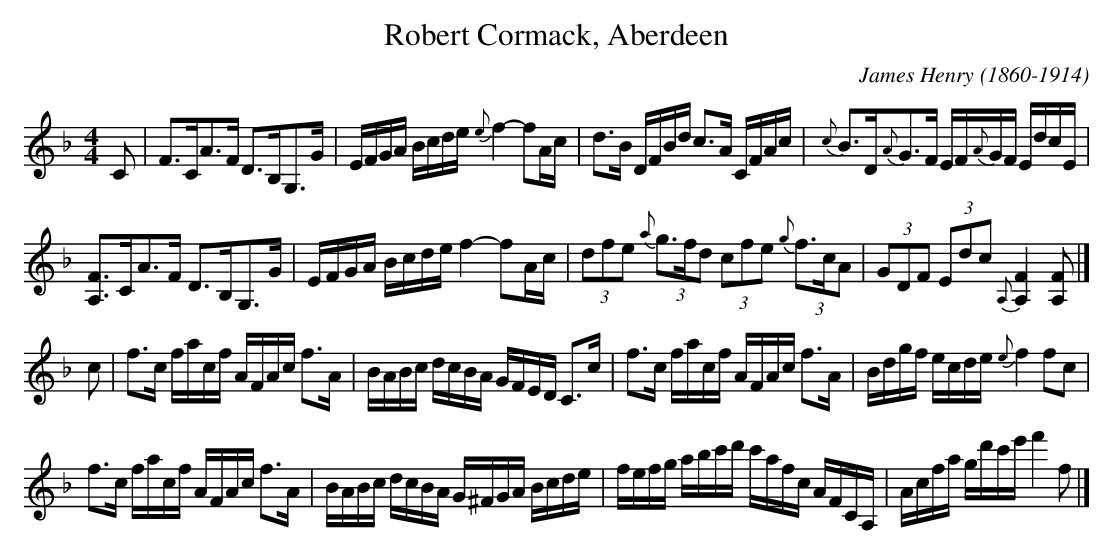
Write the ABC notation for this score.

X:1
T:Robert Cormack, Aberdeen
C:James Henry (1860-1914)
M:4/4
L:1/8
K:F
C|F>CA>F D>B,G,>G|E/F/G/A/ B/c/d/e/ {e}f2-fA/c/|\
d>B D/F/B/d/ c>A C/F/A/c/|{c}B>D{A}G>F E/F/{A}G/F/ E/d/c/E/|
[A,F]>CA>F D>B,G,>G|E/F/G/A/ B/c/d/e/ f2-fA/c/|\
(3dfe {a}(3g>fd (3cfe {g}(3f>cA|(3GDF (3Edc {A,}[A,2F2] [A,F]|]
c|f>c f/a/c/f/ A/F/A/c/ f>A|B/A/B/c/ d/c/B/A/ G/F/E/D/ C>c|\
f>c f/a/c/f/ A/F/A/c/ f>A|B/d/g/f/ e/c/d/e/ {e}f2 fc|
f>c f/a/c/f/ A/F/A/c/ f>A|B/A/B/c/ d/c/B/A/ G/^F/G/A/ B/c/d/e/|\
f/e/f/g/ a/b/c'/d'/ c'/a/f/c/ A/F/C/A,/|A/c/f/a/ g/d'/c'/e'/ f'2 f|]
